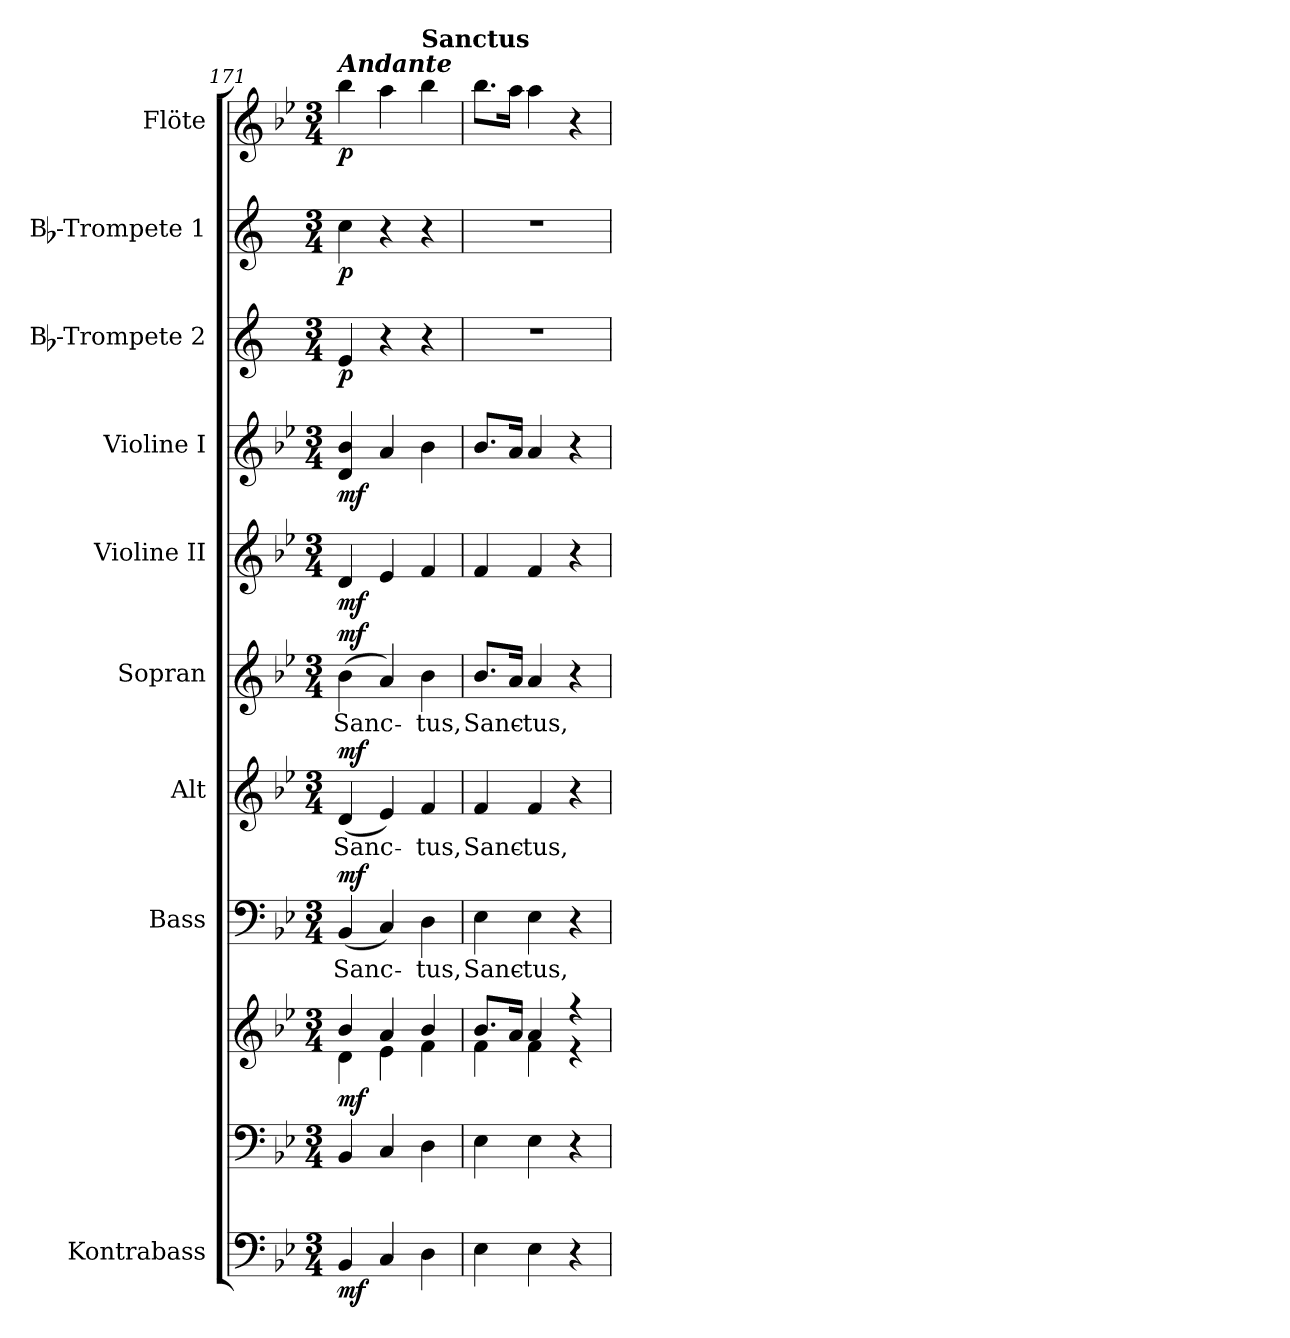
**kern	**dynam	**kern	**kern	**dynam	**kern	**text	**dynam	**kern	**text	**dynam	**kern	**text	**dynam	**kern	**dynam	**kern	**dynam	**kern	**dynam	**kern	**dynam	**kern	**dynam
*part10	*part10	*part9	*part9	*part9	*part8	*part8	*part8	*part7	*part7	*part7	*part6	*part6	*part6	*part5	*part5	*part4	*part4	*part3	*part3	*part2	*part2	*part1	*part1
*staff11	*staff11	*staff10	*staff9	*staff9/10	*staff8	*staff8	*staff8	*staff7	*staff7	*staff7	*staff6	*staff6	*staff6	*staff5	*staff5	*staff4	*staff4	*staff3	*staff3	*staff2	*staff2	*staff1	*staff1
*I"Kontrabass	*	*	*	*	*I"Bass	*	*	*I"Alt	*	*	*I"Sopran	*	*	*I"Violine II	*	*I"Violine I	*	*I"Bb-Trompete 2	*	*I"Bb-Trompete 1	*	*I"Flöte	*
*I'Kb.	*	*	*	*	*I'B.	*	*	*I'A.	*	*	*I'S.	*	*	*I'Vl. II	*	*I'Vl. I	*	*I'Bb Trp. 2	*	*I'Bb Trp. 1	*	*I'Fl.	*
!!LO:PB:g=z
*clefF4	*	*clefF4	*clefG2	*	*clefF4	*	*	*clefG2	*	*	*clefG2	*	*	*clefG2	*	*clefG2	*	*clefG2	*	*clefG2	*	*clefG2	*
*ITrd7c12	*	*	*	*	*	*	*	*	*	*	*	*	*	*	*	*	*	*ITrd1c2	*	*ITrd1c2	*	*	*
*k[b-e-]	*	*k[b-e-]	*k[b-e-]	*	*k[b-e-]	*	*	*k[b-e-]	*	*	*k[b-e-]	*	*	*k[b-e-]	*	*k[b-e-]	*	*k[b-e-]	*	*k[b-e-]	*	*k[b-e-]	*
*B-:	*	*B-:	*B-:	*	*B-:	*	*	*B-:	*	*	*B-:	*	*	*B-:	*	*B-:	*	*B-:	*	*B-:	*	*B-:	*
*M3/4	*	*M3/4	*M3/4	*	*M3/4	*	*	*M3/4	*	*	*M3/4	*	*	*M3/4	*	*M3/4	*	*M3/4	*	*M3/4	*	*M3/4	*
=171	=171	=171	=171	=171	=171	=171	=171	=171	=171	=171	=171	=171	=171	=171	=171	=171	=171	=171	=171	=171	=171	=171	=171
*	*	*	*^	*	*	*	*	*	*	*	*	*	*	*	*	*	*	*	*	*	*	*	*
!	!	!	!	!	!	!	!	!	!	!	!	!	!	!	!	!	!	!	!	!	!	!	!LO:TX:a:Bi:t=Andante	!
!	!LO:DY:b	!	!	!	!LO:DY:b	!	!LO:LY:b	!LO:DY:a	!	!LO:LY:b	!LO:DY:a	!	!LO:LY:b	!LO:DY:a	!	!LO:DY:b	!	!LO:DY:b	!	!LO:DY:b	!	!LO:DY:b	!	!LO:DY:b
4BBB-/	mf	4BB-/	4b-/	4d\	mf	(<4BB-/	Sanc-	mf	(<4d/	Sanc-	mf	(>4b-\	Sanc-	mf	4d/	mf	4d/ 4b-/	mf	4d/	p	4b-\	p	4bb-\	p
4CC/	.	4C/	4a/	4e-\	.	4C/)	.	.	4e-/)	.	.	4a/)	.	.	4e-/	.	4a/	.	4r	.	4r	.	4aa\	.
!	!	!	!	!	!	!	!	!	!	!	!	!	!	!	!	!	!	!	!	!	!	!	!LO:TX:a:B:t=Sanctus	!
!	!	!	!	!	!	!	!LO:LY:b	!	!	!LO:LY:b	!	!	!LO:LY:b	!	!	!	!	!	!	!	!	!	!	!
4DD\	.	4D\	4b-/	4f\	.	4D\	-tus,	.	4f/	-tus,	.	4b-\	-tus,	.	4f/	.	4b-\	.	4r	.	4r	.	4bb-\	.
=172	=172	=172	=172	=172	=172	=172	=172	=172	=172	=172	=172	=172	=172	=172	=172	=172	=172	=172	=172	=172	=172	=172	=172	=172
!	!	!	!	!	!	!	!LO:LY:b	!	!	!LO:LY:b	!	!	!LO:LY:b	!	!	!	!	!	!	!	!	!	!	!
4EE-\	.	4E-\	8.b-/L	4f\	.	4E-\	Sanc-	.	4f/	Sanc-	.	8.b-/L	Sanc-	.	4f/	.	8.b-/L	.	2.r	.	2.r	.	8.bb-\L	.
.	.	.	16a/Jk	.	.	.	.	.	.	.	.	16a/Jk	.	.	.	.	16a/Jk	.	.	.	.	.	16aa\Jk	.
!	!	!	!	!	!	!	!LO:LY:b	!	!	!LO:LY:b	!	!	!LO:LY:b	!	!	!	!	!	!	!	!	!	!	!
4EE-\	.	4E-\	4a/	4f\	.	4E-\	-tus,	.	4f/	-tus,	.	4a/	-tus,	.	4f/	.	4a/	.	.	.	.	.	4aa\	.
4r	.	4r	4r	4r	.	4r	.	.	4r	.	.	4r	.	.	4r	.	4r	.	.	.	.	.	4r	.
*	*	*	*v	*v	*	*	*	*	*	*	*	*	*	*	*	*	*	*	*	*	*	*	*	*
=	=	=	=	=	=	=	=	=	=	=	=	=	=	=	=	=	=	=	=	=	=	=	=
*-	*-	*-	*-	*-	*-	*-	*-	*-	*-	*-	*-	*-	*-	*-	*-	*-	*-	*-	*-	*-	*-	*-	*-
